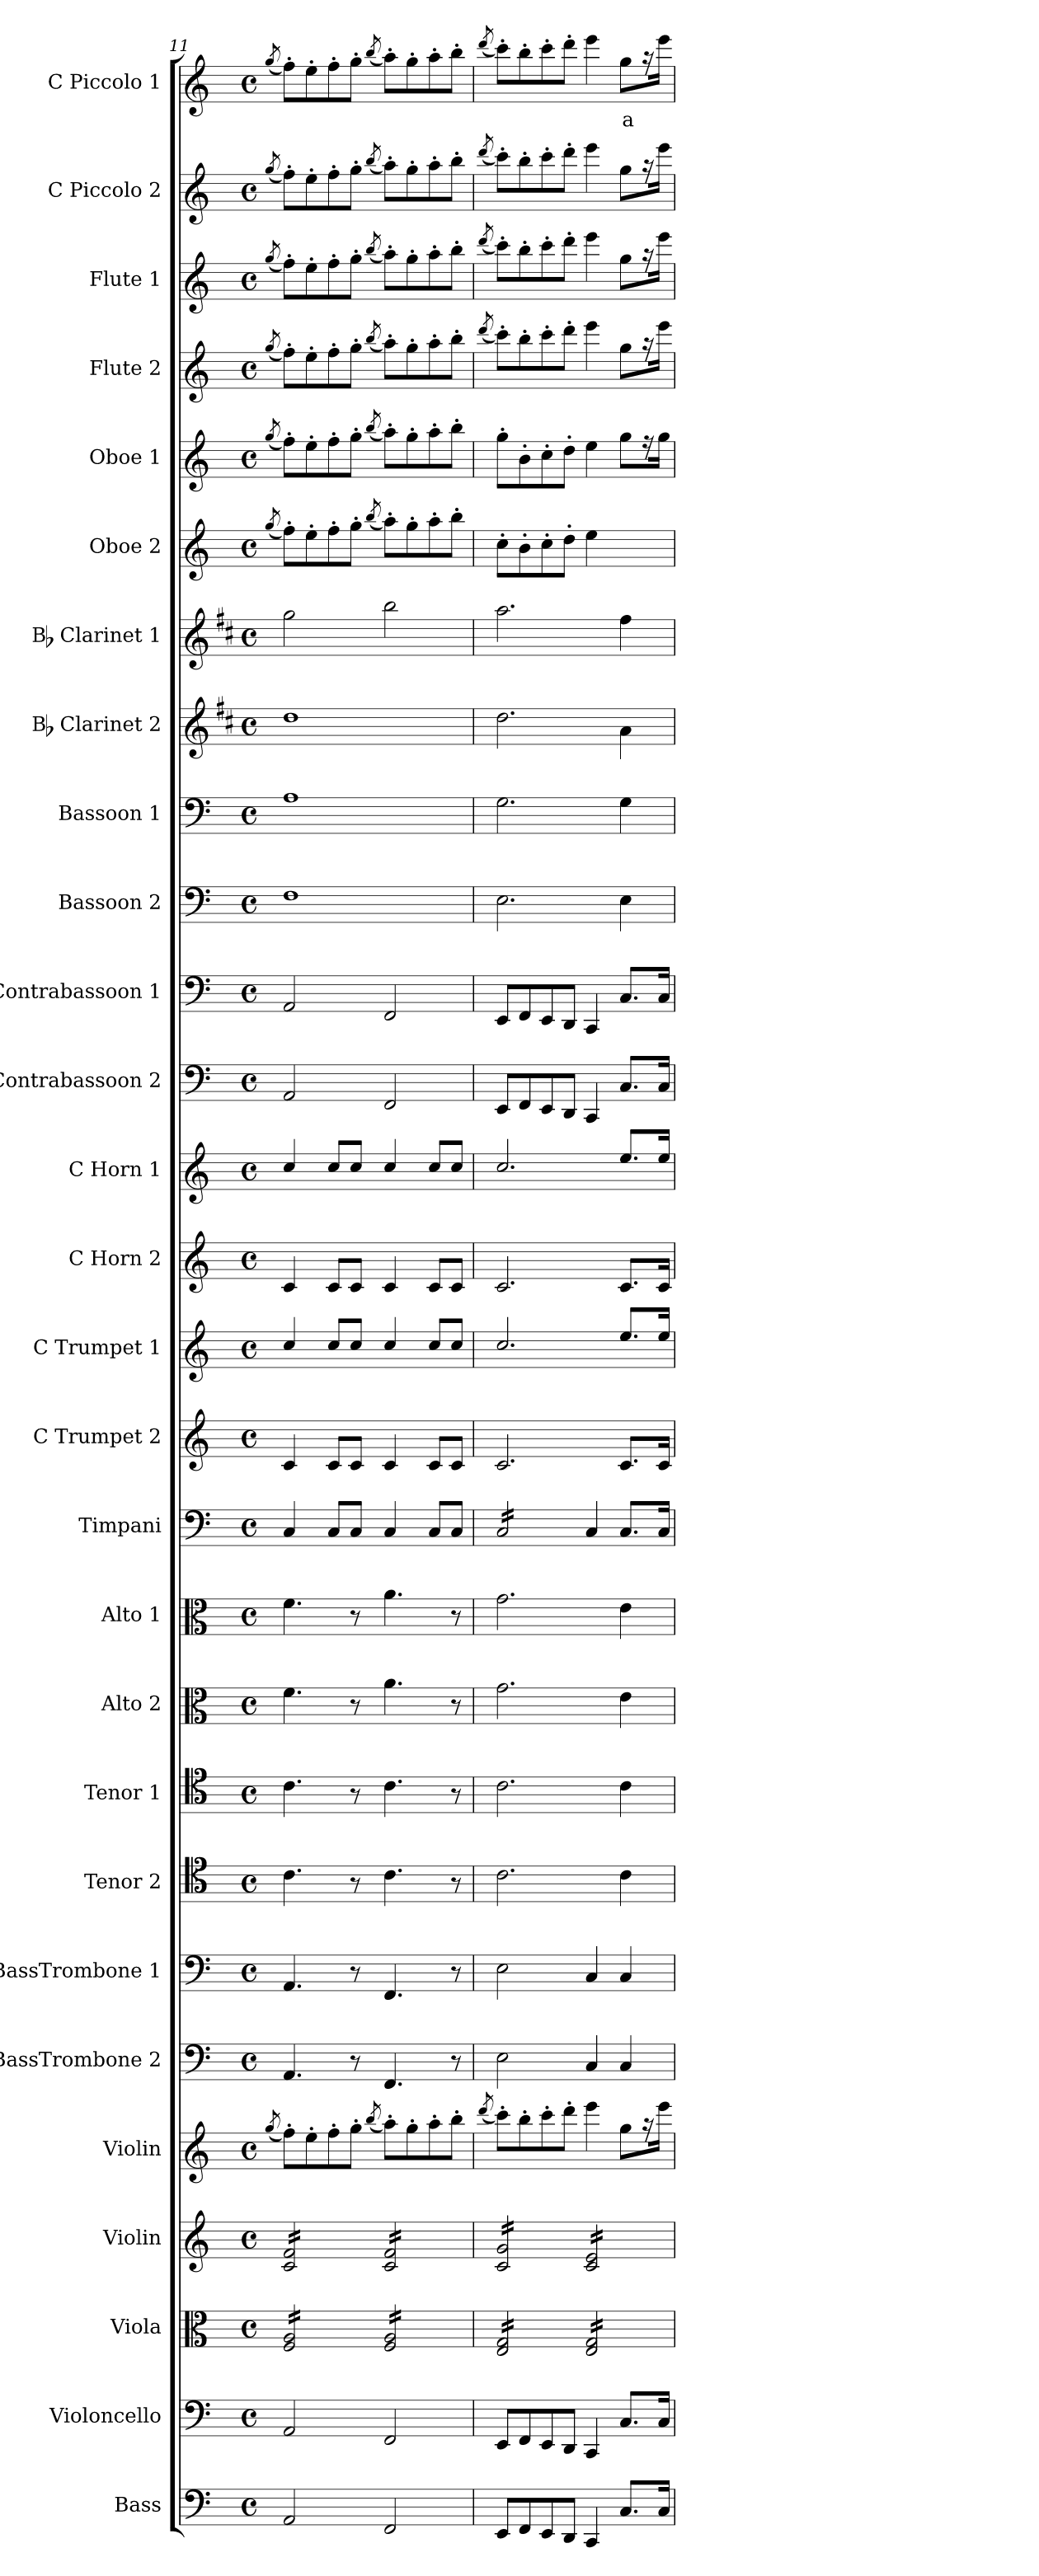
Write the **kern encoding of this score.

**kern	**kern	**kern	**kern	**kern	**kern	**kern	**kern	**kern	**kern	**kern	**kern	**kern	**kern	**kern	**kern	**kern	**kern	**kern	**kern	**kern	**kern	**kern	**kern	**kern	**kern	**kern	**kern	**text
*part28	*part27	*part26	*part25	*part24	*part23	*part22	*part21	*part20	*part19	*part18	*part17	*part16	*part15	*part14	*part13	*part12	*part11	*part10	*part9	*part8	*part7	*part6	*part5	*part4	*part3	*part2	*part1	*part1
*staff28	*staff27	*staff26	*staff25	*staff24	*staff23	*staff22	*staff21	*staff20	*staff19	*staff18	*staff17	*staff16	*staff15	*staff14	*staff13	*staff12	*staff11	*staff10	*staff9	*staff8	*staff7	*staff6	*staff5	*staff4	*staff3	*staff2	*staff1	*staff1
*I"Bass	*I"Violoncello	*I"Viola	*I"Violin	*I"Violin	*I"BassTrombone 2	*I"BassTrombone 1	*I"Tenor 2	*I"Tenor 1	*I"Alto 2	*I"Alto 1	*I"Timpani	*I"C Trumpet 2	*I"C Trumpet 1	*I"C Horn 2	*I"C Horn 1	*I"Contrabassoon 2	*I"Contrabassoon 1	*I"Bassoon 2	*I"Bassoon 1	*I"Bb Clarinet 2	*I"Bb Clarinet 1	*I"Oboe 2	*I"Oboe 1	*I"Flute 2	*I"Flute 1	*I"C Piccolo 2	*I"C Piccolo 1	*
*I'B	*I'Vc	*I'Vla	*I'Vln	*I'Vln	*I'BTrb 2	*I'BTrb 1	*I'T 2	*I'T 1	*I'A 2	*I'A 1	*I'Timp	*I'Tpt 2	*I'Tpt 1	*I'Hn 2	*I'Hn 1	*I'C Bsn 2	*I'C Bsn 1	*I'Bsn 2	*I'Bsn 1	*I'Cl 2	*I'Cl 1	*I'Ob 2	*I'Ob 1	*I'Fl 2	*I'Fl 1	*I'Picc 2	*I'Picc 1	*
*clefF4	*clefF4	*clefC3	*clefG2	*clefG2	*clefF4	*clefF4	*clefC4	*clefC4	*clefC3	*clefC3	*clefF4	*clefG2	*clefG2	*clefG2	*clefG2	*clefF4	*clefF4	*clefF4	*clefF4	*clefG2	*clefG2	*clefG2	*clefG2	*clefG2	*clefG2	*clefG2	*clefG2	*
*ITrd7c12	*	*	*	*	*	*	*	*	*	*	*	*	*	*ITrd7c12	*ITrd7c12	*ITrd7c12	*ITrd7c12	*	*	*ITrd1c2	*ITrd1c2	*	*	*	*	*ITrd-7c-12	*ITrd-7c-12	*
*k[]	*k[]	*k[]	*k[]	*k[]	*k[]	*k[]	*k[]	*k[]	*k[]	*k[]	*k[]	*k[]	*k[]	*k[]	*k[]	*k[]	*k[]	*k[]	*k[]	*k[]	*k[]	*k[]	*k[]	*k[]	*k[]	*k[]	*k[]	*
*M4/4	*M4/4	*M4/4	*M4/4	*M4/4	*M4/4	*M4/4	*M4/4	*M4/4	*M4/4	*M4/4	*M4/4	*M4/4	*M4/4	*M4/4	*M4/4	*M4/4	*M4/4	*M4/4	*M4/4	*M4/4	*M4/4	*M4/4	*M4/4	*M4/4	*M4/4	*M4/4	*M4/4	*
*met(c)	*met(c)	*met(c)	*met(c)	*met(c)	*met(c)	*met(c)	*met(c)	*met(c)	*met(c)	*met(c)	*met(c)	*met(c)	*met(c)	*met(c)	*met(c)	*met(c)	*met(c)	*met(c)	*met(c)	*met(c)	*met(c)	*met(c)	*met(c)	*met(c)	*met(c)	*met(c)	*met(c)	*
=11	=11	=11	=11	=11	=11	=11	=11	=11	=11	=11	=11	=11	=11	=11	=11	=11	=11	=11	=11	=11	=11	=11	=11	=11	=11	=11	=11	=11
.	.	.	.	(8qgg	.	.	.	.	.	.	.	.	.	.	.	.	.	.	.	.	.	(8qgg	(8qgg	(8qgg	(8qgg	(8qggg	(8qggg	.
*	*	*tremolo	*	*	*	*	*	*	*	*	*	*	*	*	*	*	*	*	*	*	*	*	*	*	*	*	*	*
*	*	*	*tremolo	*	*	*	*	*	*	*	*	*	*	*	*	*	*	*	*	*	*	*	*	*	*	*	*	*
2AAA	2AA	16F/ 16A/LL	16c/ 16f/LL	8ff'L)	4.AA	4.AA	4.c	4.c	4.f	4.f	4C	4c/	4cc/	4C/	4c/	2AAA	2AAA	1F	1A	1cc	2ff	8ff'L)	8ff'L)	8ff'L)	8ff'L)	8fff'L)	8fff'L)	.
.	.	16F/ 16A/	16c/ 16f/	.	.	.	.	.	.	.	.	.	.	.	.	.	.	.	.	.	.	.	.	.	.	.	.	.
.	.	16F/ 16A/	16c/ 16f/	8ee'	.	.	.	.	.	.	.	.	.	.	.	.	.	.	.	.	.	8ee'	8ee'	8ee'	8ee'	8eee'	8eee'	.
.	.	16F/ 16A/	16c/ 16f/	.	.	.	.	.	.	.	.	.	.	.	.	.	.	.	.	.	.	.	.	.	.	.	.	.
.	.	16F/ 16A/	16c/ 16f/	8ff'	.	.	.	.	.	.	8CL	8c/L	8cc/L	8C/L	8c/L	.	.	.	.	.	.	8ff'	8ff'	8ff'	8ff'	8fff'	8fff'	.
.	.	16F/ 16A/	16c/ 16f/	.	.	.	.	.	.	.	.	.	.	.	.	.	.	.	.	.	.	.	.	.	.	.	.	.
.	.	16F/ 16A/	16c/ 16f/	8gg'J	8r	8r	8r	8r	8r	8r	8CJ	8c/J	8cc/J	8C/J	8c/J	.	.	.	.	.	.	8gg'J	8gg'J	8gg'J	8gg'J	8ggg'J	8ggg'J	.
.	.	16F/ 16A/JJ	16c/ 16f/JJ	.	.	.	.	.	.	.	.	.	.	.	.	.	.	.	.	.	.	.	.	.	.	.	.	.
.	.	.	.	(8qbb	.	.	.	.	.	.	.	.	.	.	.	.	.	.	.	.	.	(8qbb	(8qbb	(8qbb	(8qbb	(8qbbb	(8qbbb	.
2FFF	2FF	16F/ 16A/LL	16c/ 16f/LL	8aa'L)	4.FF	4.FF	4.c	4.c	4.a	4.a	4C	4c/	4cc/	4C/	4c/	2FFF	2FFF	.	.	.	2aa	8aa'L)	8aa'L)	8aa'L)	8aa'L)	8aaa'L)	8aaa'L)	.
.	.	16F/ 16A/	16c/ 16f/	.	.	.	.	.	.	.	.	.	.	.	.	.	.	.	.	.	.	.	.	.	.	.	.	.
.	.	16F/ 16A/	16c/ 16f/	8gg'	.	.	.	.	.	.	.	.	.	.	.	.	.	.	.	.	.	8gg'	8gg'	8gg'	8gg'	8ggg'	8ggg'	.
.	.	16F/ 16A/	16c/ 16f/	.	.	.	.	.	.	.	.	.	.	.	.	.	.	.	.	.	.	.	.	.	.	.	.	.
.	.	16F/ 16A/	16c/ 16f/	8aa'	.	.	.	.	.	.	8CL	8c/L	8cc/L	8C/L	8c/L	.	.	.	.	.	.	8aa'	8aa'	8aa'	8aa'	8aaa'	8aaa'	.
.	.	16F/ 16A/	16c/ 16f/	.	.	.	.	.	.	.	.	.	.	.	.	.	.	.	.	.	.	.	.	.	.	.	.	.
.	.	16F/ 16A/	16c/ 16f/	8bb'J	8r	8r	8r	8r	8r	8r	8CJ	8c/J	8cc/J	8C/J	8c/J	.	.	.	.	.	.	8bb'J	8bb'J	8bb'J	8bb'J	8bbb'J	8bbb'J	.
.	.	16F/ 16A/JJ	16c/ 16f/JJ	.	.	.	.	.	.	.	.	.	.	.	.	.	.	.	.	.	.	.	.	.	.	.	.	.
=12	=12	=12	=12	=12	=12	=12	=12	=12	=12	=12	=12	=12	=12	=12	=12	=12	=12	=12	=12	=12	=12	=12	=12	=12	=12	=12	=12	=12
.	.	.	.	(8qddd	.	.	.	.	.	.	.	.	.	.	.	.	.	.	.	.	.	.	.	(8qddd	(8qddd	(8qdddd	(8qdddd	.
*	*	*	*	*	*	*	*	*	*	*	*tremolo	*	*	*	*	*	*	*	*	*	*	*	*	*	*	*	*	*
8EEEL	8EEL	16E/ 16G/LL	16c/ 16g/LL	8ccc'L)	2E	2E	2.c	2.c	2.g	2.g	16CLL	2.c/	2.cc/	2.C/	2.c/	8EEEL	8EEEL	2.E\	2.G\	2.cc\	2.gg\	8cc'L	8gg'L	8ccc'L)	8ccc'L)	8cccc'L)	8cccc'L)	.
.	.	16E/ 16G/	16c/ 16g/	.	.	.	.	.	.	.	16C	.	.	.	.	.	.	.	.	.	.	.	.	.	.	.	.	.
8FFF	8FF	16E/ 16G/	16c/ 16g/	8bb'	.	.	.	.	.	.	16C	.	.	.	.	8FFF	8FFF	.	.	.	.	8b'	8b'	8bb'	8bb'	8bbb'	8bbb'	.
.	.	16E/ 16G/	16c/ 16g/	.	.	.	.	.	.	.	16C	.	.	.	.	.	.	.	.	.	.	.	.	.	.	.	.	.
8EEE	8EE	16E/ 16G/	16c/ 16g/	8ccc'	.	.	.	.	.	.	16C	.	.	.	.	8EEE	8EEE	.	.	.	.	8cc'	8cc'	8ccc'	8ccc'	8cccc'	8cccc'	.
.	.	16E/ 16G/	16c/ 16g/	.	.	.	.	.	.	.	16C	.	.	.	.	.	.	.	.	.	.	.	.	.	.	.	.	.
8DDDJ	8DDJ	16E/ 16G/	16c/ 16g/	8ddd'J	.	.	.	.	.	.	16C	.	.	.	.	8DDDJ	8DDDJ	.	.	.	.	8dd'J	8dd'J	8ddd'J	8ddd'J	8dddd'J	8dddd'J	.
.	.	16E/ 16G/JJ	16c/ 16g/JJ	.	.	.	.	.	.	.	16CJJ	.	.	.	.	.	.	.	.	.	.	.	.	.	.	.	.	.
*	*	*	*	*	*	*	*	*	*	*	*Xtremolo	*	*	*	*	*	*	*	*	*	*	*	*	*	*	*	*	*
4CCC	4CC	16E/ 16G/LL	16c/ 16e/LL	4eee	4C	4C	.	.	.	.	4C	.	.	.	.	4CCC	4CCC	.	.	.	.	4ee	4ee	4eee	4eee	4eeee	4eeee	.
.	.	16E/ 16G/	16c/ 16e/	.	.	.	.	.	.	.	.	.	.	.	.	.	.	.	.	.	.	.	.	.	.	.	.	.
.	.	16E/ 16G/	16c/ 16e/	.	.	.	.	.	.	.	.	.	.	.	.	.	.	.	.	.	.	.	.	.	.	.	.	.
.	.	16E/ 16G/	16c/ 16e/	.	.	.	.	.	.	.	.	.	.	.	.	.	.	.	.	.	.	.	.	.	.	.	.	.
!	!	!	!	!	!	!	!	!	!	!	!	!	!	!	!	!	!	!	!	!	!	!	!	!	!	!	!	!LO:LY:b
8.CCL	8.CL	16E/ 16G/	16c/ 16e/	8ggL	4C	4C	4c	4c	4e	4e	8.CL	8.c/L	8.ee/L	8.C/L	8.e/L	8.CCL	8.CCL	4E\	4G\	4g\	4ee\	4ryy	8gg\L	8ggL	8ggL	8gggL	8gggL	a
.	.	16E/ 16G/	16c/ 16e/	.	.	.	.	.	.	.	.	.	.	.	.	.	.	.	.	.	.	.	.	.	.	.	.	.
.	.	16E/ 16G/	16c/ 16e/	16r	.	.	.	.	.	.	.	.	.	.	.	.	.	.	.	.	.	.	16r	16r	16r	16r	16r	.
16CCJk	16CJk	16E/ 16G/JJ	16c/ 16e/JJ	16eeeJk	.	.	.	.	.	.	16CJk	16c/Jk	16ee/Jk	16C/Jk	16e/Jk	16CCJk	16CCJk	.	.	.	.	.	16gg\Jk	16eeeJk	16eeeJk	16eeeeJk	16eeeeJk	.
*	*	*	*Xtremolo	*	*	*	*	*	*	*	*	*	*	*	*	*	*	*	*	*	*	*	*	*	*	*	*	*
*	*	*Xtremolo	*	*	*	*	*	*	*	*	*	*	*	*	*	*	*	*	*	*	*	*	*	*	*	*	*	*
=	=	=	=	=	=	=	=	=	=	=	=	=	=	=	=	=	=	=	=	=	=	=	=	=	=	=	=	=
*-	*-	*-	*-	*-	*-	*-	*-	*-	*-	*-	*-	*-	*-	*-	*-	*-	*-	*-	*-	*-	*-	*-	*-	*-	*-	*-	*-	*-
